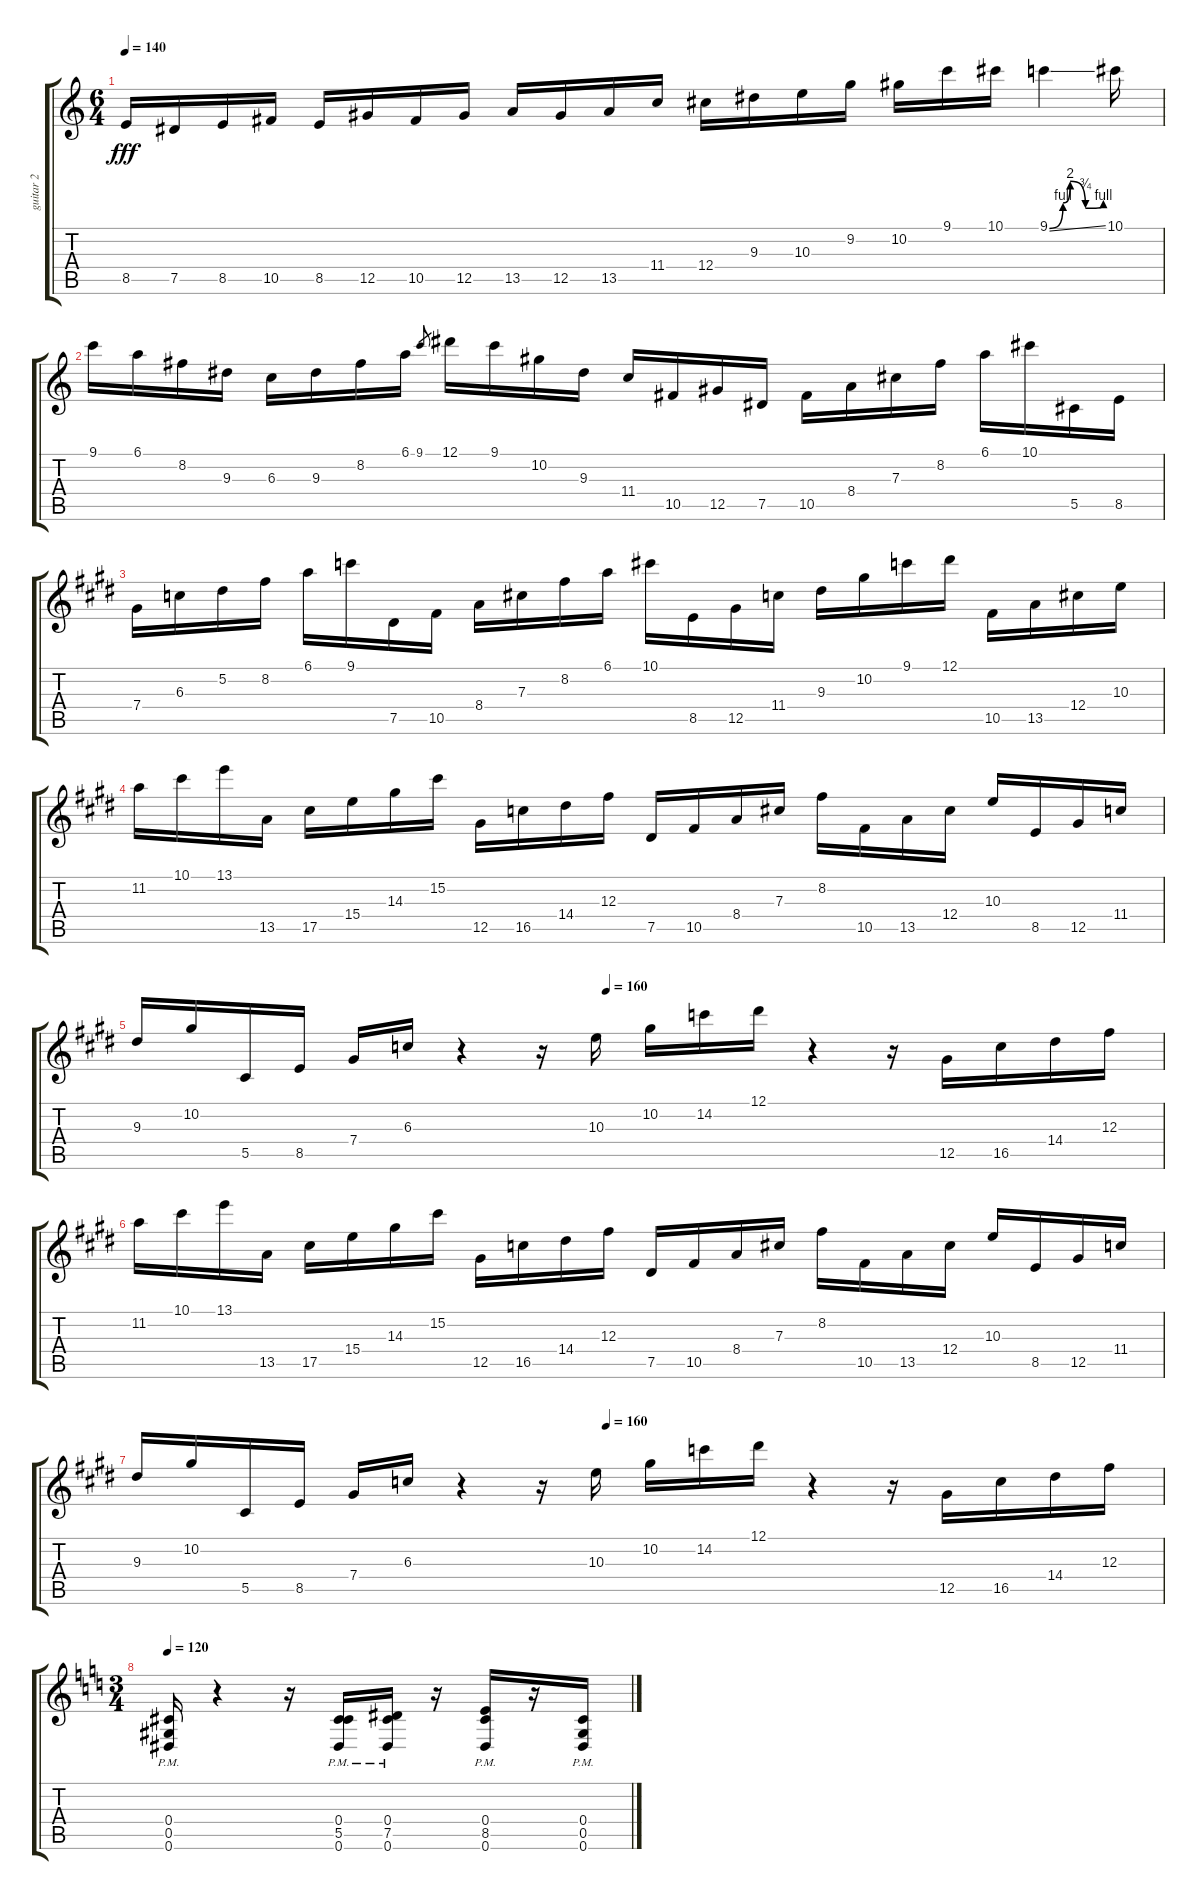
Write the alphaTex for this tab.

\track ("guitar 2" "guitar 2") {instrument distortionguitar}
\staff {score tabs}
\tuning (Eb4 Bb3 Gb3 Db3 Ab2 Eb2) {hide}
\ts (6 4)
\tempo 140
\clef g2
\ks c
8.5.16{dy fff} 7.5.16 8.5.16 10.5.16 8.5.16 12.5.16 10.5.16 12.5.16 13.5.16 12.5.16 13.5.16 11.4.16 12.4.16 9.3.16 10.3.16 9.2.16 10.2.16 9.1.16 10.1.16 9.1{be (custom 0 0 15 4 23 8 40 3 60 4) ss}.4 10.1.16 |
9.1.16 6.1.16 8.2.16 9.3.16 6.3.16 9.3.16 8.2.16 6.1.16 9.1.8{gr} 12.1.16 9.1.16 10.2.16 9.3.16 11.4.16 10.5.16 12.5.16 7.5.16 10.5.16 8.4.16 7.3.16 8.2.16 6.1.16 10.1.16 5.5.16 8.5.16 |
\ks e
7.4.16 6.3.16 5.2.16 8.2.16 6.1.16 9.1.16 7.5.16 10.5.16 8.4.16 7.3.16 8.2.16 6.1.16 10.1.16 8.5.16 12.5.16 11.4.16 9.3.16 10.2.16 9.1.16 12.1.16 10.5.16 13.5.16 12.4.16 10.3.16 |
11.2.16 10.1.16 13.1.16 13.5.16 17.5.16 15.4.16 14.3.16 15.2.16 12.5.16 16.5.16 14.4.16 12.3.16 7.5.16 10.5.16 8.4.16 7.3.16 8.2.16 10.5.16 13.5.16 12.4.16 10.3.16 8.5.16 12.5.16 11.4.16 |
\tempo (160 0.4583333333333333)
9.3.16 10.2.16 5.5.16 8.5.16 7.4.16 6.3.16 r.4 r.16 10.3.16 10.2.16 14.2.16 12.1.16 r.4 r.16 12.5.16 16.5.16 14.4.16 12.3.16 |
11.2.16 10.1.16 13.1.16 13.5.16 17.5.16 15.4.16 14.3.16 15.2.16 12.5.16 16.5.16 14.4.16 12.3.16 7.5.16 10.5.16 8.4.16 7.3.16 8.2.16 10.5.16 13.5.16 12.4.16 10.3.16 8.5.16 12.5.16 11.4.16 |
\tempo (160 0.4583333333333333)
9.3.16 10.2.16 5.5.16 8.5.16 7.4.16 6.3.16 r.4 r.16 10.3.16 10.2.16 14.2.16 12.1.16 r.4 r.16 12.5.16 16.5.16 14.4.16 12.3.16 |
\ts (3 4)
\tempo 120
\ks c
(0.4{pm} 0.5{pm} 0.6{pm}).16 r.4 r.16 (0.4{pm} 5.5{pm} 0.6{pm}).16 (0.4{pm} 7.5{pm} 0.6{pm}).16 r.16 (0.4{pm} 8.5{pm} 0.6{pm}).16 r.16 (0.4{pm} 0.5{pm} 0.6{pm}).16
